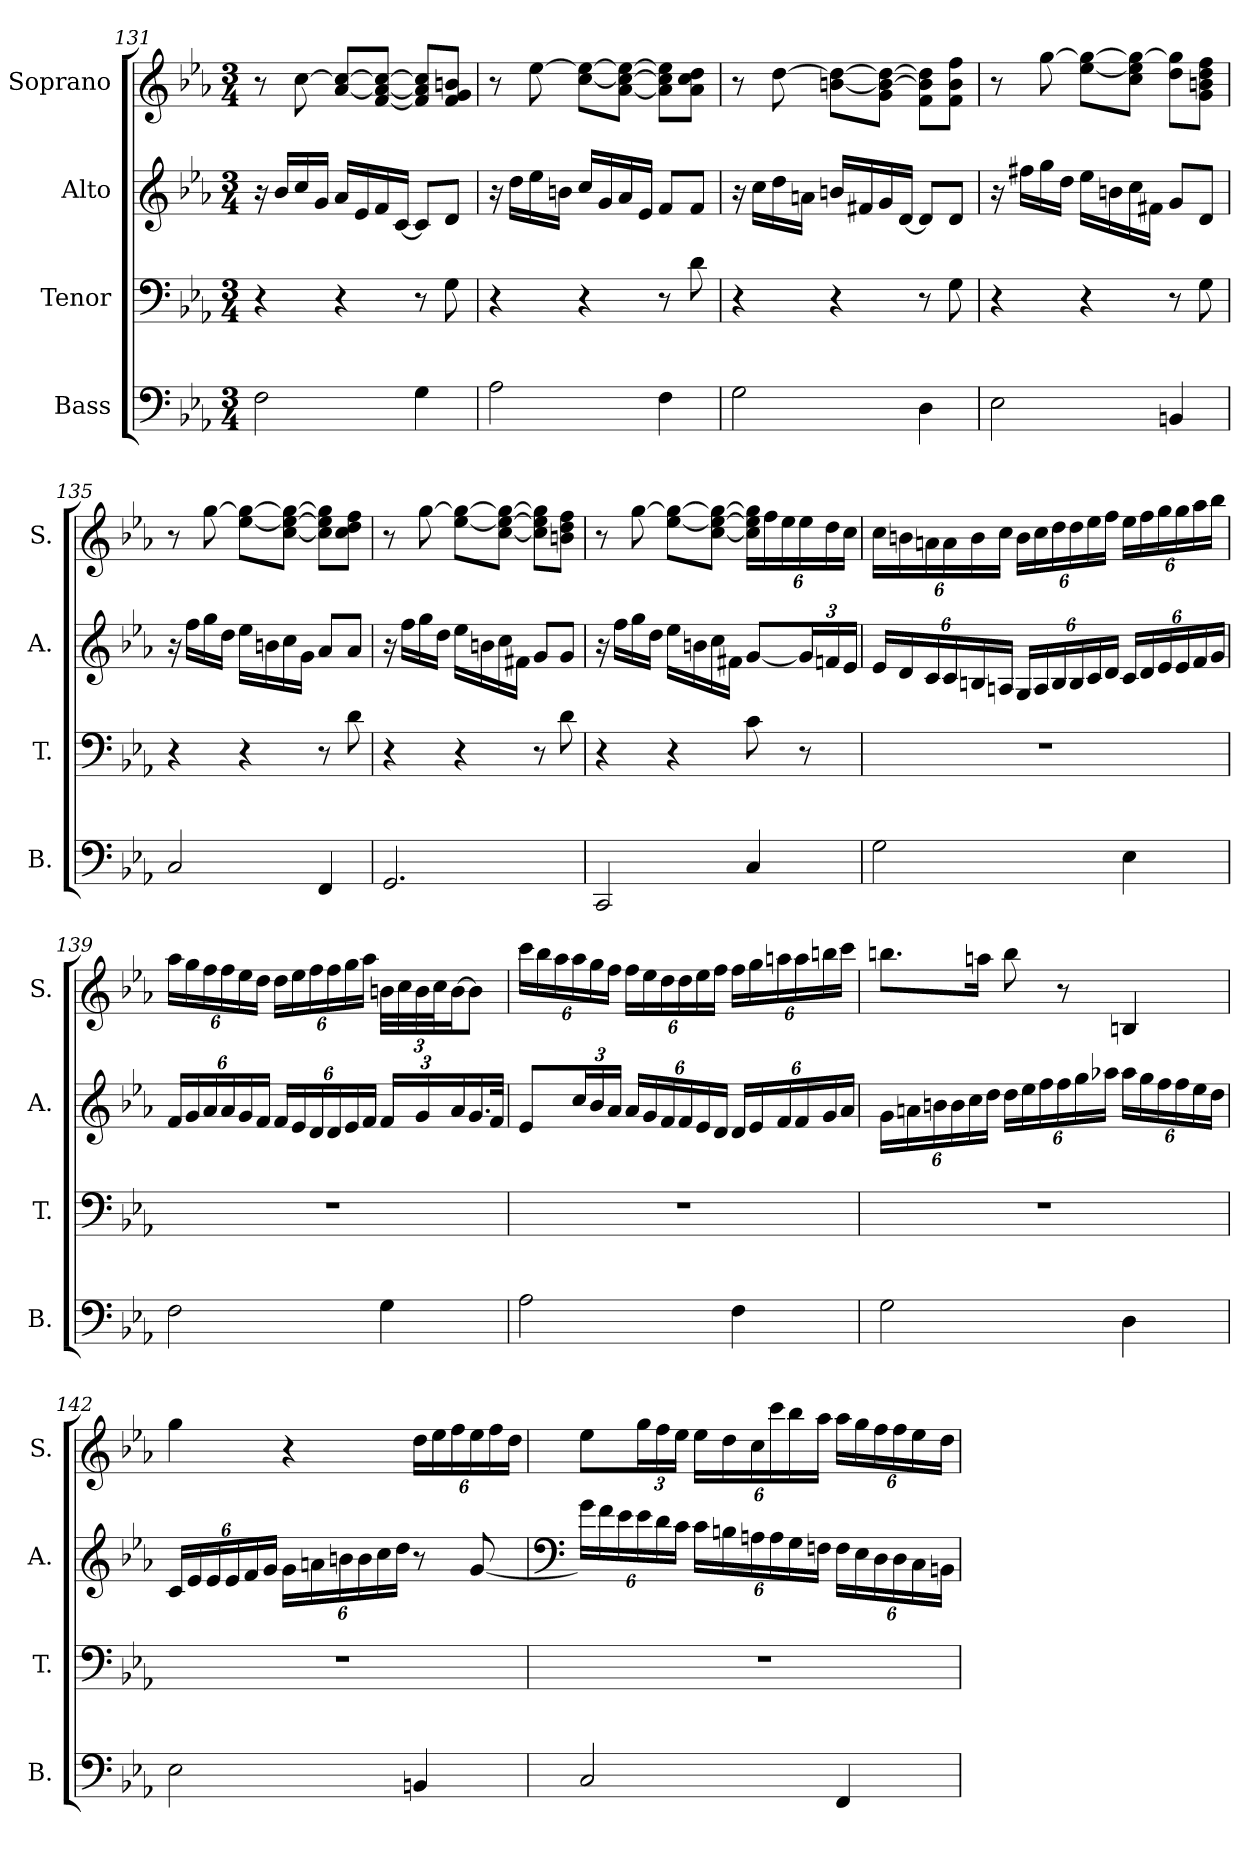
**kern	**kern	**kern	**kern
*part4	*part3	*part2	*part1
*staff4	*staff3	*staff2	*staff1
*I"Bass	*I"Tenor	*I"Alto	*I"Soprano
*I'B.	*I'T.	*I'A.	*I'S.
!!LO:PB:g=z
*clefF4	*clefF4	*clefG2	*clefG2
*k[b-e-a-]	*k[b-e-a-]	*k[b-e-a-]	*k[b-e-a-]
*M3/4	*M3/4	*M3/4	*M3/4
=131	=131	=131	=131
2F\	4r	16r	8r
.	.	16b-/LL	.
.	.	16cc/	[8cc\
.	.	16g/JJ	.
.	4r	16a-/LL	[8a-/ 8cc/_L
.	.	16e-/	.
.	.	16f/	[8f/ 8a-/_ 8cc/_J
.	.	[16c/JJ	.
4G\	8r	8c/L]	8f/] 8a-/] 8cc/]L
.	8G\	8d/J	8f/ 8g/ 8bn/J
=132	=132	=132	=132
2A-\	4r	16r	8r
.	.	16dd\LL	.
.	.	16ee-\	[8ee-\
.	.	16bn\JJ	.
.	4r	16cc/LL	[8cc\ 8ee-\_L
.	.	16g/	.
.	.	16a-/	[8a-\ 8cc\_ 8ee-\_J
.	.	16e-/JJ	.
4F\	8r	8f/L	8a-\] 8cc\] 8ee-\]L
.	8d\	8f/J	8a-\ 8cc\ 8dd\J
=133	=133	=133	=133
2G\	4r	16r	8r
.	.	16cc\LL	.
.	.	16dd\	[8dd\
.	.	16an\JJ	.
.	4r	16bn/LL	[8bn\ 8dd\_L
.	.	16f#X/	.
.	.	16g/	8g\ 8b\_ 8dd\_J
.	.	[16d/JJ	.
4D\	8r	8d/L]	8f\ 8b\] 8dd\]L
.	8G\	8d/J	8f\ 8b\ 8ff\J
!!LO:LB:g=z
=134	=134	=134	=134
2E-\	4r	16r	8r
.	.	16ff#X\LL	.
.	.	16gg\	[8gg\
.	.	16dd\JJ	.
.	4r	16ee-\LL	[8ee-\ 8gg\_L
.	.	16bn\	.
.	.	16cc\	8cc\ 8ee-\] 8gg\_J
.	.	16f#X\JJ	.
4BBn/	8r	8g/L	8dd\ 8gg\]L
.	8G\	8d/J	8g\ 8bn\ 8dd\ 8ff\J
=135	=135	=135	=135
2C/	4r	16r	8r
.	.	16ff\LL	.
.	.	16gg\	[8gg\
.	.	16dd\JJ	.
.	4r	16ee-\LL	[8ee-\ 8gg\_L
.	.	16bn\	.
.	.	16cc\	[8cc\ 8ee-\_ 8gg\_J
.	.	16g\JJ	.
4FF/	8r	8a-/L	8cc\] 8ee-\] 8gg\]L
.	8d\	8a-/J	8cc\ 8dd\ 8ff\J
=136	=136	=136	=136
2.GG/	4r	16r	8r
.	.	16ff\LL	.
.	.	16gg\	[8gg\
.	.	16dd\JJ	.
.	4r	16ee-\LL	[8ee-\ 8gg\_L
.	.	16bn\	.
.	.	16cc\	[8cc\ 8ee-\_ 8gg\_J
.	.	16f#X\JJ	.
.	8r	8g/L	8cc\] 8ee-\] 8gg\]L
.	8d\	8g/J	8bn\ 8dd\ 8ff\J
!!LO:LB:g=z
=137	=137	=137	=137
2CC/	4r	16r	8r
.	.	16ff\LL	.
.	.	16gg\	[8gg\
.	.	16dd\JJ	.
.	4r	16ee-\LL	[8ee-\ 8gg\_L
.	.	16bn\	.
.	.	16cc\	[8cc\ 8ee-\_ 8gg\_J
.	.	16f#X\JJ	.
*	*	*	*Xbrackettup
4C/	8c\	[8g/L	24cc\] 24ee-\] 24gg\]LL
.	.	.	24ff\
.	.	.	24ee-\
*	*	*Xbrackettup	*
.	8r	24g/L]	24ee-\
.	.	24fn/	24dd\
.	.	24e-/JJ	24cc\JJ
=138	=138	=138	=138
2G\	2.r	24e-/LL	24cc\LL
.	.	24d/	24bn\
.	.	24c/	24an\
.	.	24c/	24a\
.	.	24Bn/	24b\
.	.	24An/JJ	24cc\JJ
.	.	24G/LL	24b\LL
.	.	24A/	24cc\
.	.	24B/	24dd\
.	.	24B/	24dd\
.	.	24c/	24ee-\
.	.	24d/JJ	24ff\JJ
4E-\	.	24c/LL	24ee-\LL
.	.	24d/	24ff\
.	.	24e-/	24gg\
.	.	24e-/	24gg\
.	.	24f/	24aa-\
.	.	24g/JJ	24bb-\JJ
!!LO:PB:g=z
=139	=139	=139	=139
2F\	2.r	24f/LL	24aa-\LL
.	.	24g/	24gg\
.	.	24a-/	24ff\
.	.	24a-/	24ff\
.	.	24g/	24ee-\
.	.	24f/JJ	24dd\JJ
.	.	24f/LL	24dd\LL
.	.	24e-/	24ee-\
.	.	24d/	24ff\
.	.	24d/	24ff\
.	.	24e-/	24gg\
.	.	24f/JJ	24aa-\JJ
4G\	.	24f/LL	48bn\LLL
.	.	.	48cc\
.	.	24g/	48b\
.	.	.	48cc\J
.	.	24a-/	[24b\J
.	.	16.g/	8b\J]
.	.	32f/JJk	.
=140	=140	=140	=140
2A-\	2.r	8e-/L	24ccc\LL
.	.	.	24bb-\
.	.	.	24aa-\
.	.	24cc/L	24aa-\
.	.	24b-/	24gg\
.	.	24a-/JJ	24ff\JJ
.	.	24a-/LL	24ff\LL
.	.	24g/	24ee-\
.	.	24f/	24dd\
.	.	24f/	24dd\
.	.	24e-/	24ee-\
.	.	24d/JJ	24ff\JJ
4F\	.	24d/LL	24ff\LL
.	.	24e-/	24gg\
.	.	24f/	24aan\
.	.	24f/	24aa\
.	.	24g/	24bbn\
.	.	24a-/JJ	24ccc\JJ
!!LO:LB:g=z
=141	=141	=141	=141
2G\	2.r	24g\LL	8.bbn\L
.	.	24an\	.
.	.	24bn\	.
.	.	24b\	.
.	.	24cc\	.
.	.	.	16aan\Jk
.	.	24dd\JJ	.
.	.	24dd\LL	8bb\
.	.	24ee-\	.
.	.	24ff\	.
.	.	24ff\	8r
.	.	24gg\	.
.	.	24aa-X\JJ	.
4D\	.	24aa-\LL	4Bn/
.	.	24gg\	.
.	.	24ff\	.
.	.	24ff\	.
.	.	24ee-\	.
.	.	24dd\JJ	.
=142	=142	=142	=142
2E-\	2.r	24c/LL	4gg\
.	.	24e-/	.
.	.	24e-/	.
.	.	24e-/	.
.	.	24f/	.
.	.	24g/JJ	.
.	.	24g\LL	4r
.	.	24an\	.
.	.	24bn\	.
.	.	24b\	.
.	.	24cc\	.
.	.	24dd\JJ	.
4BBn/	.	8r	24dd\LL
.	.	.	24ee-\
.	.	.	24ff\
.	.	[8g/	24ee-\
.	.	.	24ff\
.	.	.	24dd\JJ
!!LO:LB:g=z
=143	=143	=143	=143
*	*	*clefF4	*
2C/	2.r	24g\LL]	8ee-\L
.	.	24f\	.
.	.	24e-\	.
.	.	24e-\	24gg\L
.	.	24d\	24ff\
.	.	24c\JJ	24ee-\JJ
.	.	24c\LL	24ee-\LL
.	.	24Bn\	24dd\
.	.	24An\	24cc\
.	.	24A\	24ccc\
.	.	24G\	24bb-\
.	.	24Fn\JJ	24aa-\JJ
4FF/	.	24F\LL	24aa-\LL
.	.	24E-\	24gg\
.	.	24D\	24ff\
.	.	24D\	24ff\
.	.	24C\	24ee-\
.	.	24BBn\JJ	24dd\JJ
=	=	=	=
*-	*-	*-	*-
